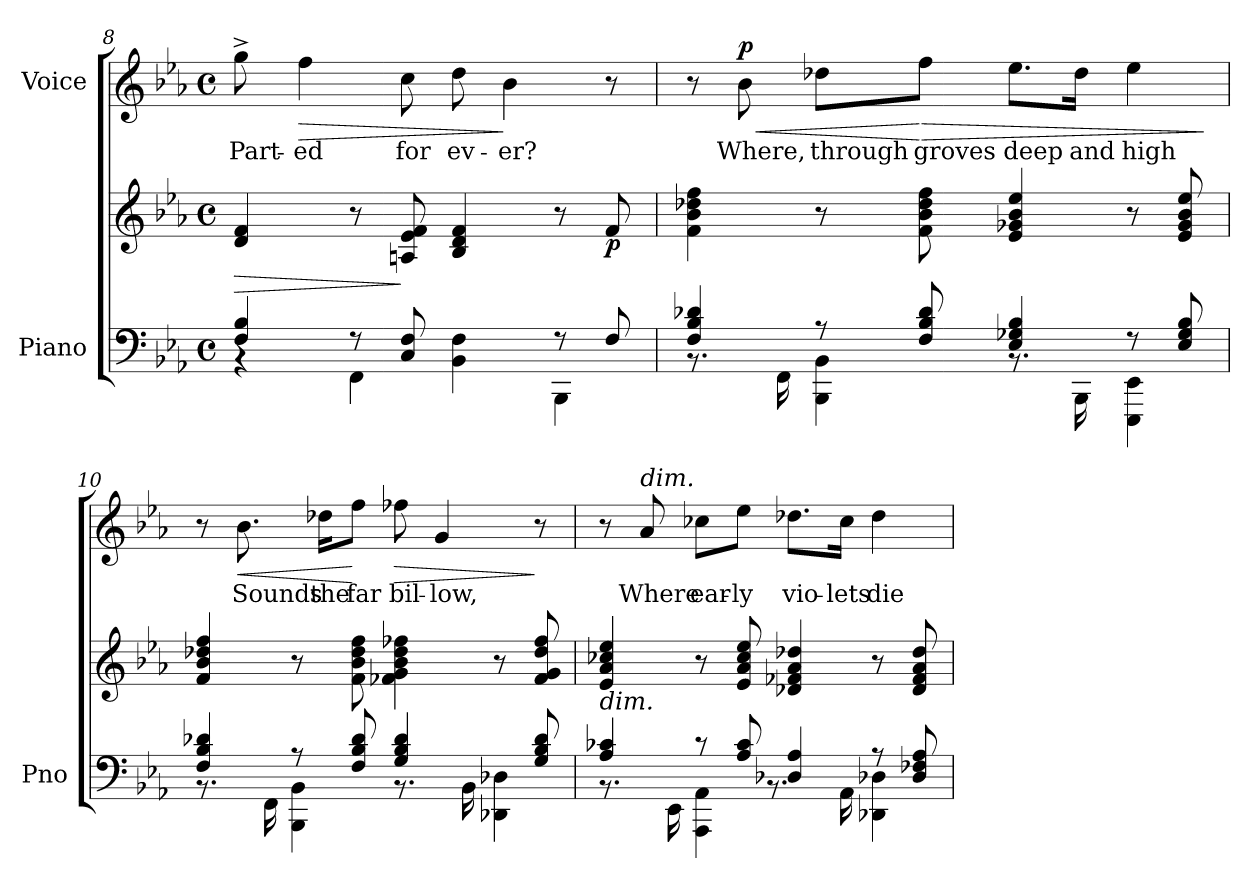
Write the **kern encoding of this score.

**kern	**kern	**dynam	**kern	**text	**dynam
*part2	*part2	*part2	*part1	*part1	*part1
*staff3	*staff2	*staff2/3	*staff1	*staff1	*staff1
*I"Piano	*	*	*I"Voice	*	*
*I'Pno	*	*	*	*	*
*clefF4	*clefG2	*	*clefG2	*	*
*k[b-e-a-]	*k[b-e-a-]	*	*k[b-e-a-]	*	*
*M4/4	*M4/4	*	*M4/4	*	*
*met(c)	*met(c)	*	*met(c)	*	*
=8	=8	=8	=8	=8	=8
*^	*	*	*	*	*
!	!	!	!LO:HP:b	!	!LO:LY:b	!
4F/ 4B-/	4rBB	4d/ 4f/	>	8gg^\	Part-	.
!	!	!	!	!	!LO:LY:b	!LO:HP:b
.	.	.	.	4ff\	-ed	>
8r	4FF\	8r	.	.	.	.
!	!	!	!	!	!LO:LY:b	!
8C/ 8F/	.	8An/ 8e-/ 8f/	]	8cc\	for	.
!	!	!	!	!	!LO:LY:b	!
4BB-\ 4F\	4rCCyy	4B-/ 4d/ 4f/	.	8dd\	ev-	.
!	!	!	!	!	!LO:LY:b	!
.	.	.	.	4b-\	-er?	]
8r	4BBB-\	8r	.	.	.	.
!	!	!	!LO:DY:b	!	!	!
8F/	.	8f/	p	8r	.	.
!!LO:LB:g=z
=9	=9	=9	=9	=9	=9	=9
4F/ 4B-/ 4d-X/	8.rBB	4f\ 4b-\ 4dd-X\ 4ff\	.	8r	.	.
!	!	!	!	!	!LO:LY:b	!LO:HP:b
!	!	!	!	!	!	!LO:DY:n=1:a
.	.	.	.	8b-\	Where,	< p
.	16FF\	.	.	.	.	.
!	!	!	!	!	!LO:LY:b	!
8r	4BBB-\ 4BB-\	8r	.	8dd-X\L	through	.
!	!	!	!	!	!LO:LY:b	!LO:HP:n=1:b
8F/ 8B-/ 8d-/	.	8f\ 8b-\ 8dd-\ 8ff\	.	8ff\J	groves	[ >
!	!	!	!	!	!LO:LY:b	!
4E-/ 4G-X/ 4B-/	8.rBB	4e-/ 4g-X/ 4b-/ 4ee-/	.	8.ee-\L	deep	.
!	!	!	!	!	!LO:LY:b	!
.	16BBB-\	.	.	16dd-\Jk	and	.
!	!	!	!	!	!LO:LY:b	!
8r	4EEE-\ 4EE-\	8r	.	4ee-\	high	.
8E-/ 8G-/ 8B-/	.	8e-/ 8g-/ 8b-/ 8ee-/	.	.	.	.
*v	*v	*	*	*	*	*
.	.	.	.	.	]
=10	=10	=10	=10	=10	=10
*^	*	*	*	*	*
4F/ 4B-/ 4d-X/	8.rBB	4f/ 4b-/ 4dd-X/ 4ff/	.	8r	.	.
!	!	!	!	!	!LO:LY:b	!LO:HP:b
.	.	.	.	8.b-\	Sounds	<
.	16FF\	.	.	.	.	.
8r	4BBB-\ 4BB-\	8r	.	.	.	.
!	!	!	!	!	!LO:LY:b	!
.	.	.	.	16dd-X\KL	the	.
!	!	!	!	!	!LO:LY:b	!
8F/ 8B-/ 8d-/	.	8f\ 8b-\ 8dd-\ 8ff\	.	8ff\J	far	[
!	!	!	!	!	!LO:LY:b	!LO:HP:b
4G/ 4B-/ 4d-/	8.rBB	4f-X\ 4g\ 4b-\ 4dd-\ 4ff-X\	.	8ff-X\	bil-	>
!	!	!	!	!	!LO:LY:b	!
.	.	.	.	4g/	-low,	.
.	16BB-\	.	.	.	.	.
8ryy	4DD-X\ 4D-X\	8r	.	.	.	.
8G/ 8B-/ 8d-/	.	8f-/ 8g/ 8dd-/ 8ff-/	.	8r	.	]
!!LO:LB:g=z
=11	=11	=11	=11	=11	=11	=11
!	!	!LO:TX:b:i:t=dim.	!	!	!	!
4A-/ 4c-X/	8.rBB	4e-/ 4a-/ 4cc-X/ 4ee-/	.	8r	.	.
!	!	!	!	!LO:TX:a:i:t=dim.	!	!
!	!	!	!	!	!LO:LY:b	!
.	.	.	.	8a-/	Where	.
.	16EE-\	.	.	.	.	.
!	!	!	!	!	!LO:LY:b	!
8r	4AAA-\ 4AA-\	8r	.	8cc-X\L	ear-	.
!	!	!	!	!	!LO:LY:b	!
8A-/ 8c-/	.	8e-/ 8a-/ 8cc-/ 8ee-/	.	8ee-\J	-ly	.
!	!	!	!	!	!LO:LY:b	!
4D-X/ 4A-/	8.rBB	4d-X/ 4f-X/ 4a-/ 4dd-X/	.	8.dd-X\L	vio-	.
!	!	!	!	!	!LO:LY:b	!
.	16AA-\	.	.	16cc-\Jk	-lets	.
!	!	!	!	!	!LO:LY:b	!
8r	4DD-X\ 4D-X\	8r	.	4dd-\	die	.
8D-/ 8F-X/ 8A-/	.	8d-/ 8f-/ 8a-/ 8dd-/	.	.	.	.
*v	*v	*	*	*	*	*
=	=	=	=	=	=
*-	*-	*-	*-	*-	*-
